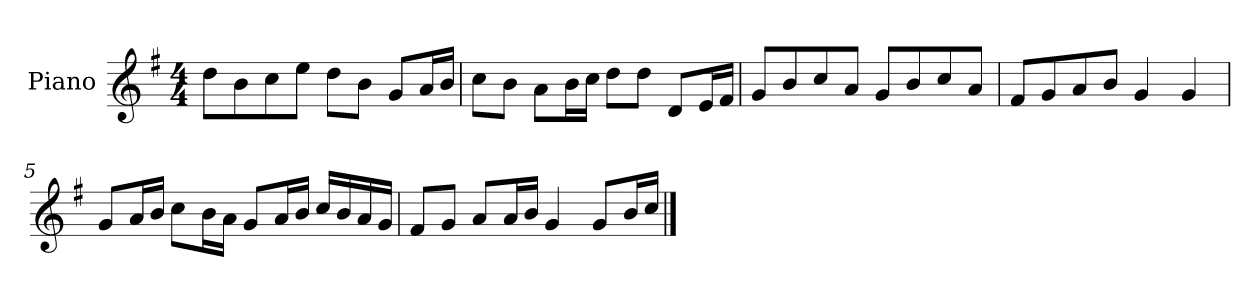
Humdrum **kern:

**kern
*part1
*staff1
*I"Piano
*I'P-no
*clefG2
*k[f#]
*M4/4
*MM90
=1
8dd\L
8b\
8cc\
8ee\J
8dd\L
8b\J
8g/L
16a/L
16b/JJ
=2
8cc\L
8b\J
8a\L
16b\L
16cc\JJ
8dd\L
8dd\J
8d/L
16e/L
16f#/JJ
=3
8g/L
8b/
8cc/
8a/J
8g/L
8b/
8cc/
8a/J
=4
8f#/L
8g/
8a/
8b/J
4g/
4g/
!!LO:LB:g=z
=5
8g/L
16a/L
16b/JJ
8cc\L
16b\L
16a\JJ
8g/L
16a/L
16b/JJ
16cc/LL
16b/
16a/
16g/JJ
=6
8f#/L
8g/J
8a/L
16a/L
16b/JJ
4g/
8g/L
16b/L
16cc/JJ
==
*-
